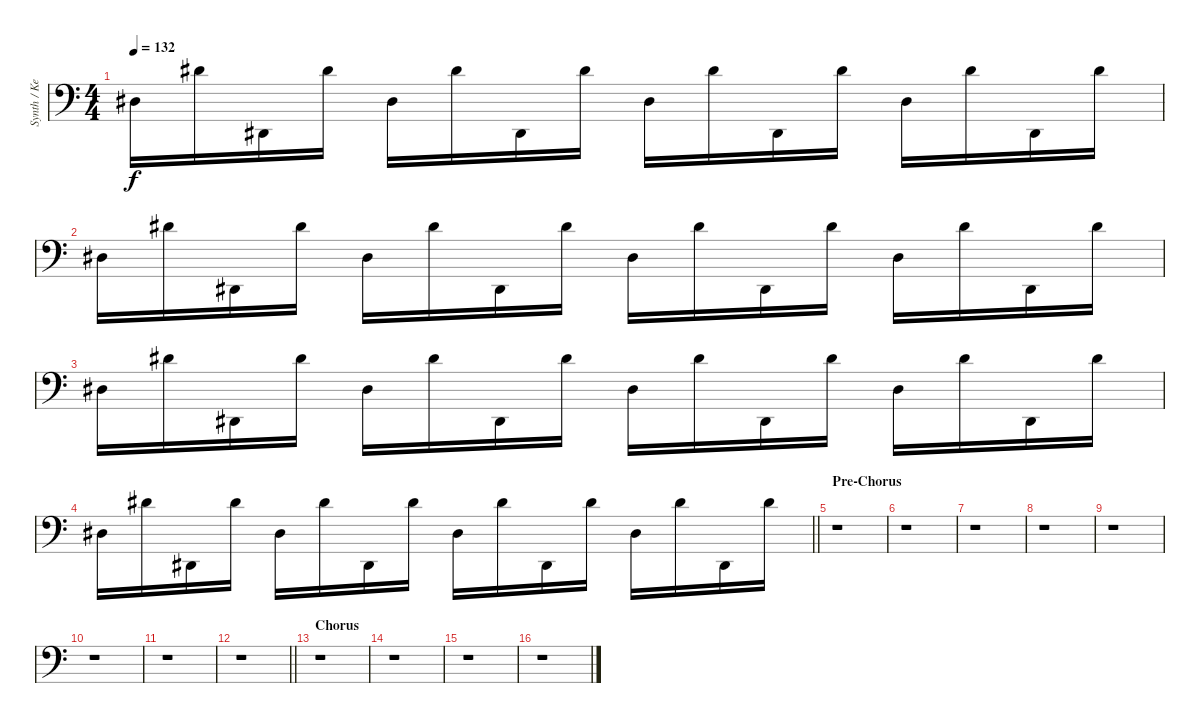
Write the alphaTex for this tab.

\track ("Synth / Keyboard I" "Synth / Ke") {instrument synthbass1}
\staff {score}
\tuning (Eb3 Bb2 Gb2 Db2 Ab1 Eb1) {hide}
\ts (4 4)
\tempo 132
\clef f4
\ks c
2.4.16{dy f} 5.2.16 0.6.16 5.2.16 2.4.16 5.2.16 0.6.16 5.2.16 2.4.16 5.2.16 0.6.16 5.2.16 2.4.16 5.2.16 0.6.16 5.2.16 |
2.4.16 5.2.16 0.6.16 5.2.16 2.4.16 5.2.16 0.6.16 5.2.16 2.4.16 5.2.16 0.6.16 5.2.16 2.4.16 5.2.16 0.6.16 5.2.16 |
2.4.16 5.2.16 0.6.16 5.2.16 2.4.16 5.2.16 0.6.16 5.2.16 2.4.16 5.2.16 0.6.16 5.2.16 2.4.16 5.2.16 0.6.16 5.2.16 |
\barLineRight lightlight
2.4.16 5.2.16 0.6.16 5.2.16 2.4.16 5.2.16 0.6.16 5.2.16 2.4.16 5.2.16 0.6.16 5.2.16 2.4.16 5.2.16 0.6.16 5.2.16 |
\section ("" "Pre-Chorus")
r.1 |
r.1 |
r.1 |
r.1 |
r.1 |
r.1 |
r.1 |
\barLineRight lightlight
r.1 |
\section ("" "Chorus")
r.1 |
r.1 |
r.1 |
r.1
